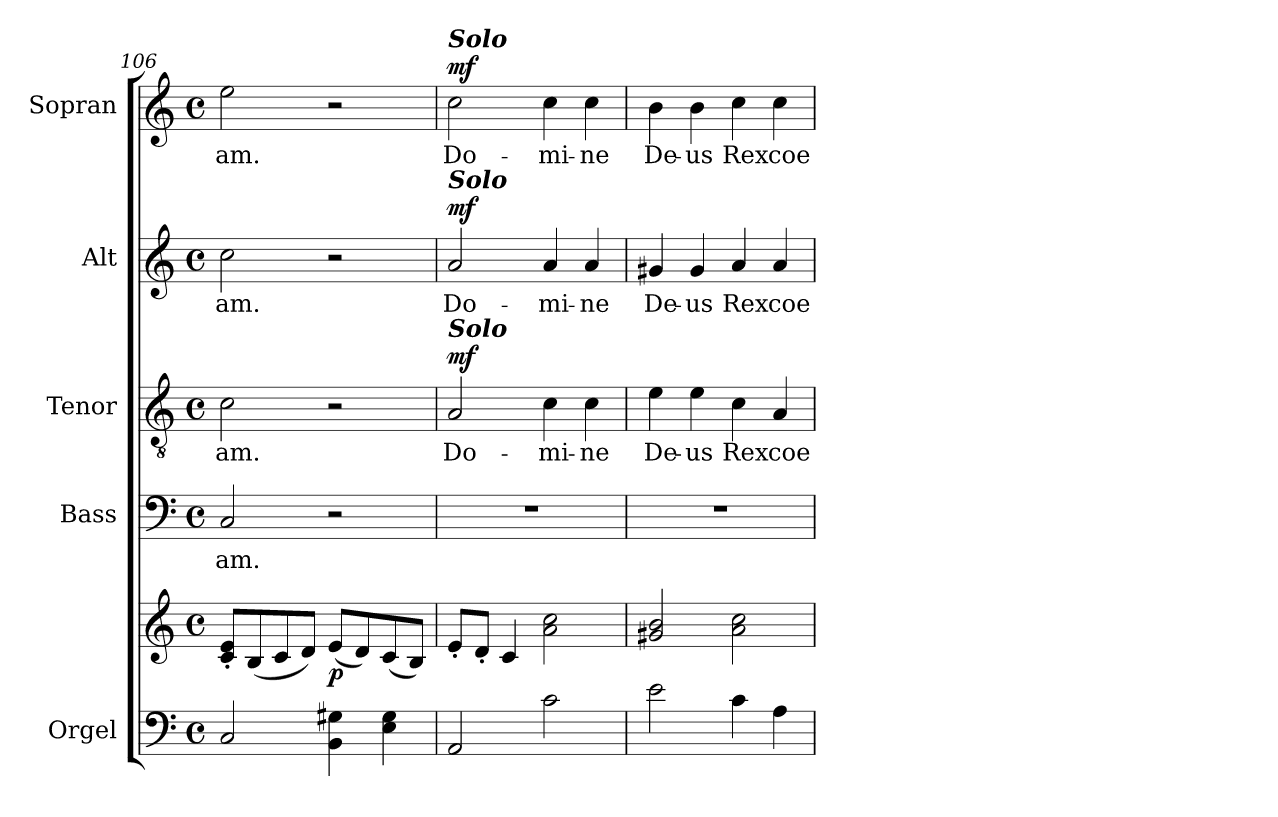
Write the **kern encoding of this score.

**kern	**kern	**dynam	**kern	**text	**kern	**text	**dynam	**kern	**text	**dynam	**kern	**text	**dynam
*part5	*part5	*part5	*part4	*part4	*part3	*part3	*part3	*part2	*part2	*part2	*part1	*part1	*part1
*staff6	*staff5	*staff5/6	*staff4	*staff4	*staff3	*staff3	*staff3	*staff2	*staff2	*staff2	*staff1	*staff1	*staff1
*I"Orgel	*	*	*I"Bass	*	*I"Tenor	*	*	*I"Alt	*	*	*I"Sopran	*	*
*I'Org.	*	*	*I'B.	*	*I'T.	*	*	*I'A.	*	*	*I'S.	*	*
*clefF4	*clefG2	*	*clefF4	*	*clefGv2	*	*	*clefG2	*	*	*clefG2	*	*
*k[]	*k[]	*	*k[]	*	*k[]	*	*	*k[]	*	*	*k[]	*	*
*C:	*C:	*	*C:	*	*C:	*	*	*C:	*	*	*C:	*	*
*M4/4	*M4/4	*	*M4/4	*	*M4/4	*	*	*M4/4	*	*	*M4/4	*	*
*met(c)	*met(c)	*	*met(c)	*	*met(c)	*	*	*met(c)	*	*	*met(c)	*	*
=106	=106	=106	=106	=106	=106	=106	=106	=106	=106	=106	=106	=106	=106
!	!	!	!	!LO:LY:b	!	!LO:LY:b	!	!	!LO:LY:b	!	!	!LO:LY:b	!
2C/	8c/'< 8e/'<L	.	2C/	-am.	2c\	-am.	.	2cc\	-am.	.	2ee\	-am.	.
.	(<8B/	.	.	.	.	.	.	.	.	.	.	.	.
.	8c/	.	.	.	.	.	.	.	.	.	.	.	.
.	8d/J)	.	.	.	.	.	.	.	.	.	.	.	.
!	!	!LO:DY:b	!	!	!	!	!	!	!	!	!	!	!
4BB\ 4G#X\	(<8e/L	p	2r	.	2r	.	.	2r	.	.	2r	.	.
.	8d/)	.	.	.	.	.	.	.	.	.	.	.	.
4E\ 4G#\	(<8c/	.	.	.	.	.	.	.	.	.	.	.	.
.	8B/J)	.	.	.	.	.	.	.	.	.	.	.	.
=107	=107	=107	=107	=107	=107	=107	=107	=107	=107	=107	=107	=107	=107
!	!	!	!	!	!	!	!	!	!	!	!LO:TX:a:Bi:t=Solo	!	!
!	!	!	!	!	!	!	!	!LO:TX:a:Bi:t=Solo	!	!	!	!	!
!	!	!	!	!	!LO:TX:a:Bi:t=Solo	!	!	!	!	!	!	!	!
!	!	!	!	!	!	!LO:LY:b	!LO:DY:a	!	!LO:LY:b	!LO:DY:a	!	!LO:LY:b	!LO:DY:a
2AA/	8e'</L	.	1r	.	2A/	Do-	mf	2a/	Do-	mf	2cc\	Do-	mf
.	8d'</J	.	.	.	.	.	.	.	.	.	.	.	.
.	4c/	.	.	.	.	.	.	.	.	.	.	.	.
!	!	!	!	!	!	!LO:LY:b	!	!	!LO:LY:b	!	!	!LO:LY:b	!
2c\	2a\ 2cc\	.	.	.	4c\	-mi-	.	4a/	-mi-	.	4cc\	-mi-	.
!	!	!	!	!	!	!LO:LY:b	!	!	!LO:LY:b	!	!	!LO:LY:b	!
.	.	.	.	.	4c\	-ne	.	4a/	-ne	.	4cc\	-ne	.
=108	=108	=108	=108	=108	=108	=108	=108	=108	=108	=108	=108	=108	=108
!	!	!	!	!	!	!LO:LY:b	!	!	!LO:LY:b	!	!	!LO:LY:b	!
2e\	2g#X/ 2b/	.	1r	.	4e\	De-	.	4g#X/	De-	.	4b\	De-	.
!	!	!	!	!	!	!LO:LY:b	!	!	!LO:LY:b	!	!	!LO:LY:b	!
.	.	.	.	.	4e\	-us	.	4g#/	-us	.	4b\	-us	.
!	!	!	!	!	!	!LO:LY:b	!	!	!LO:LY:b	!	!	!LO:LY:b	!
4c\	2a\ 2cc\	.	.	.	4c\	Rex	.	4a/	Rex	.	4cc\	Rex	.
!	!	!	!	!	!	!LO:LY:b	!	!	!LO:LY:b	!	!	!LO:LY:b	!
4A\	.	.	.	.	4A/	coe-	.	4a/	coe-	.	4cc\	coe-	.
=	=	=	=	=	=	=	=	=	=	=	=	=	=
*-	*-	*-	*-	*-	*-	*-	*-	*-	*-	*-	*-	*-	*-
